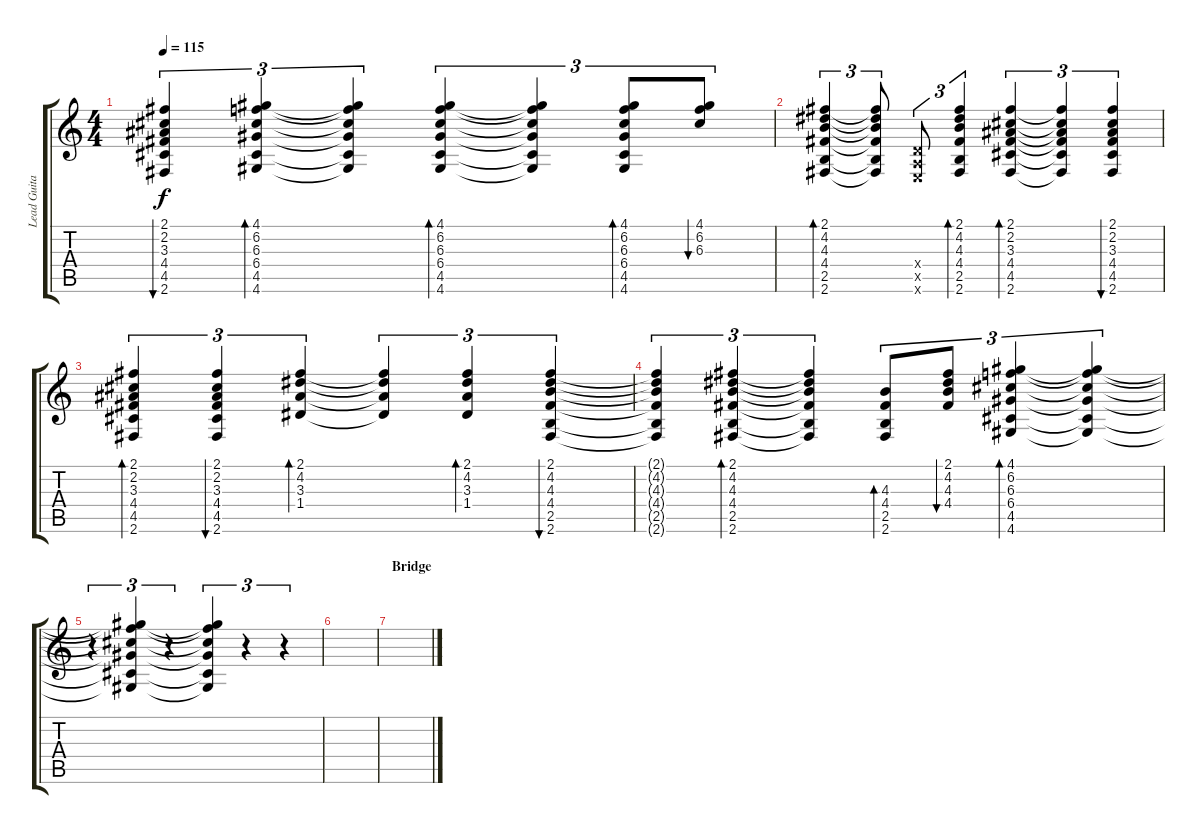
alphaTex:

\track ("Lead Guitar" "Lead Guita") {instrument distortionguitar}
\staff {score tabs}
\tuning (E4 B3 G3 D3 A2 E2) {hide}
\ts (4 4)
\tempo 115
\clef g2
\ks c
(2.1 2.2 3.3 4.4 4.5 2.6).4{tu (3 2) bu 30 dy f} (4.1 6.2 6.3 6.4 4.5 4.6).4{tu (3 2) bd 120} (4.1{t} 6.2{t} 6.3{t} 6.4{t} 4.5{t} 4.6{t}).4{tu (3 2)} (4.1 6.2 6.3 6.4 4.5 4.6).4{tu (3 2) bd 60} (4.1{t} 6.2{t} 6.3{t} 6.4{t} 4.5{t} 4.6{t}).4{tu (3 2)} (4.1 6.2 6.3 6.4 4.5 4.6).8{tu (3 2) bd 30} (4.1 6.2 6.3).8{tu (3 2) bu 60} |
(2.1 4.2 4.3 4.4 2.5 2.6).4{tu (3 2) bd 60} (2.1{t} 4.2{t} 4.3{t} 4.4{t} 2.5{t} 2.6{t}).8{tu (3 2)} (0.4{x} 0.5{x} 0.6{x}).8{tu (3 2)} (2.1 4.2 4.3 4.4 2.5 2.6).4{tu (3 2) bd 60} (2.1 2.2 3.3 4.4 4.5 2.6).4{tu (3 2) bd 60} (2.1{t} 2.2{t} 3.3{t} 4.4{t} 4.5{t} 2.6{t}).4{tu (3 2)} (2.1 2.2 3.3 4.4 4.5 2.6).4{tu (3 2) bu 60} |
(2.1 2.2 3.3 4.4 4.5 2.6).4{tu (3 2) bd 60} (2.1 2.2 3.3 4.4 4.5 2.6).4{tu (3 2) bu 60} (2.1 4.2 3.3 1.4).4{tu (3 2) bd 60} (2.1{t} 4.2{t} 3.3{t} 1.4{t}).4{tu (3 2)} (2.1 4.2 3.3 1.4).4{tu (3 2) bd 60} (2.1 4.2 4.3 4.4 2.5 2.6).4{tu (3 2) bu 60} |
(2.1{t} 4.2{t} 4.3{t} 4.4{t} 2.5{t} 2.6{t}).4{tu (3 2)} (2.1 4.2 4.3 4.4 2.5 2.6).4{tu (3 2) bd 60} (2.1{t} 4.2{t} 4.3{t} 4.4{t} 2.5{t} 2.6{t}).4{tu (3 2)} (4.3 4.4 2.5 2.6).8{tu (3 2) bd 30} (2.1 4.2 4.3 4.4).8{tu (3 2) bu 30} (4.1 6.2 6.3 6.4 4.5 4.6).4{tu (3 2) bd 120} (4.1{t} 6.2{t} 6.3{t} 6.4{t} 4.5{t} 4.6{t}).4{tu (3 2)} |
r.4{tu (3 2)} (4.1{t} 6.2{t} 6.3{t} 6.4{t} 4.5{t} 4.6{t}).4{tu (3 2)} r.4{tu (3 2)} (4.1{t} 6.2{t} 6.3{t} 6.4{t} 4.5{t} 4.6{t}).4{tu (3 2)} r.4{tu (3 2)} r.4{tu (3 2)} |
|
\section ("" "Bridge")
